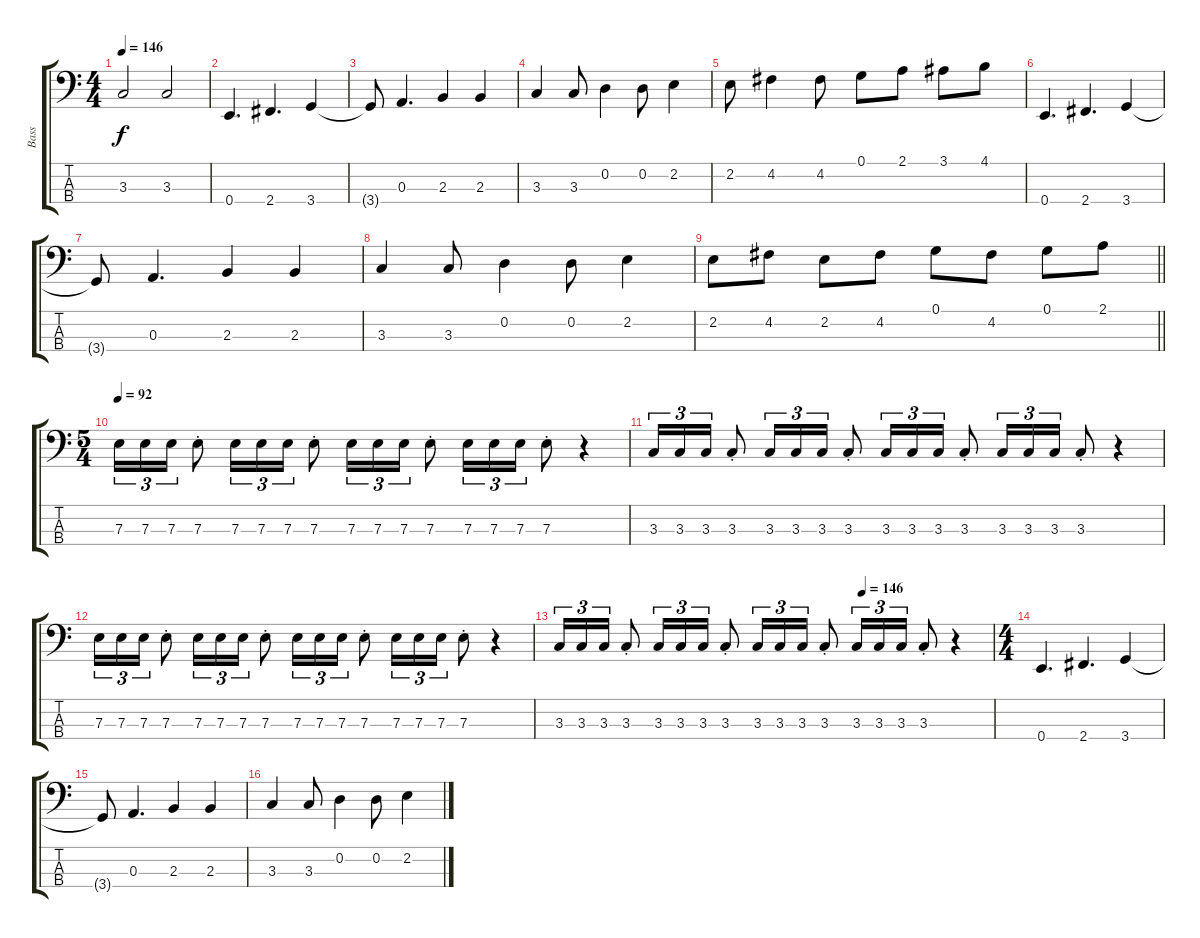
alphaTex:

\track ("Bass" "Bass") {instrument electricbasspick}
\staff {score tabs}
\tuning (G2 D2 A1 E1) {hide}
\ts (4 4)
\tempo 146
\clef f4
\ks c
3.3{t}.2{dy f} 3.3.2 |
0.4.4{d} 2.4.4{d} 3.4.4 |
3.4{t}.8 0.3.4{d} 2.3.4 2.3.4 |
3.3.4 3.3.8 0.2.4 0.2.8 2.2.4 |
2.2.8 4.2.4 4.2.8 0.1.8 2.1.8 3.1.8 4.1.8 |
0.4.4{d} 2.4.4{d} 3.4.4 |
3.4{t}.8 0.3.4{d} 2.3.4 2.3.4 |
3.3.4 3.3.8 0.2.4 0.2.8 2.2.4 |
\barLineRight lightlight
2.2.8 4.2.8 2.2.8 4.2.8 0.1.8 4.2.8 0.1.8 2.1.8 |
\ts (5 4)
\tempo 92
7.3.16{tu (3 2)} 7.3.16{tu (3 2)} 7.3.16{tu (3 2)} 7.3{st}.8 7.3.16{tu (3 2)} 7.3.16{tu (3 2)} 7.3.16{tu (3 2)} 7.3{st}.8 7.3.16{tu (3 2)} 7.3.16{tu (3 2)} 7.3.16{tu (3 2)} 7.3{st}.8 7.3.16{tu (3 2)} 7.3.16{tu (3 2)} 7.3.16{tu (3 2)} 7.3{st}.8 r.4 |
3.3.16{tu (3 2)} 3.3.16{tu (3 2)} 3.3.16{tu (3 2)} 3.3{st}.8 3.3.16{tu (3 2)} 3.3.16{tu (3 2)} 3.3.16{tu (3 2)} 3.3{st}.8 3.3.16{tu (3 2)} 3.3.16{tu (3 2)} 3.3.16{tu (3 2)} 3.3{st}.8 3.3.16{tu (3 2)} 3.3.16{tu (3 2)} 3.3.16{tu (3 2)} 3.3{st}.8 r.4 |
7.3.16{tu (3 2)} 7.3.16{tu (3 2)} 7.3.16{tu (3 2)} 7.3{st}.8 7.3.16{tu (3 2)} 7.3.16{tu (3 2)} 7.3.16{tu (3 2)} 7.3{st}.8 7.3.16{tu (3 2)} 7.3.16{tu (3 2)} 7.3.16{tu (3 2)} 7.3{st}.8 7.3.16{tu (3 2)} 7.3.16{tu (3 2)} 7.3.16{tu (3 2)} 7.3{st}.8 r.4 |
\tempo (146 0.7)
3.3.16{tu (3 2)} 3.3.16{tu (3 2)} 3.3.16{tu (3 2)} 3.3{st}.8 3.3.16{tu (3 2)} 3.3.16{tu (3 2)} 3.3.16{tu (3 2)} 3.3{st}.8 3.3.16{tu (3 2)} 3.3.16{tu (3 2)} 3.3.16{tu (3 2)} 3.3{st}.8 3.3.16{tu (3 2)} 3.3.16{tu (3 2)} 3.3.16{tu (3 2)} 3.3{st}.8 r.4 |
\ts (4 4)
0.4.4{d} 2.4.4{d} 3.4.4 |
3.4{t}.8 0.3.4{d} 2.3.4 2.3.4 |
3.3.4 3.3.8 0.2.4 0.2.8 2.2.4
